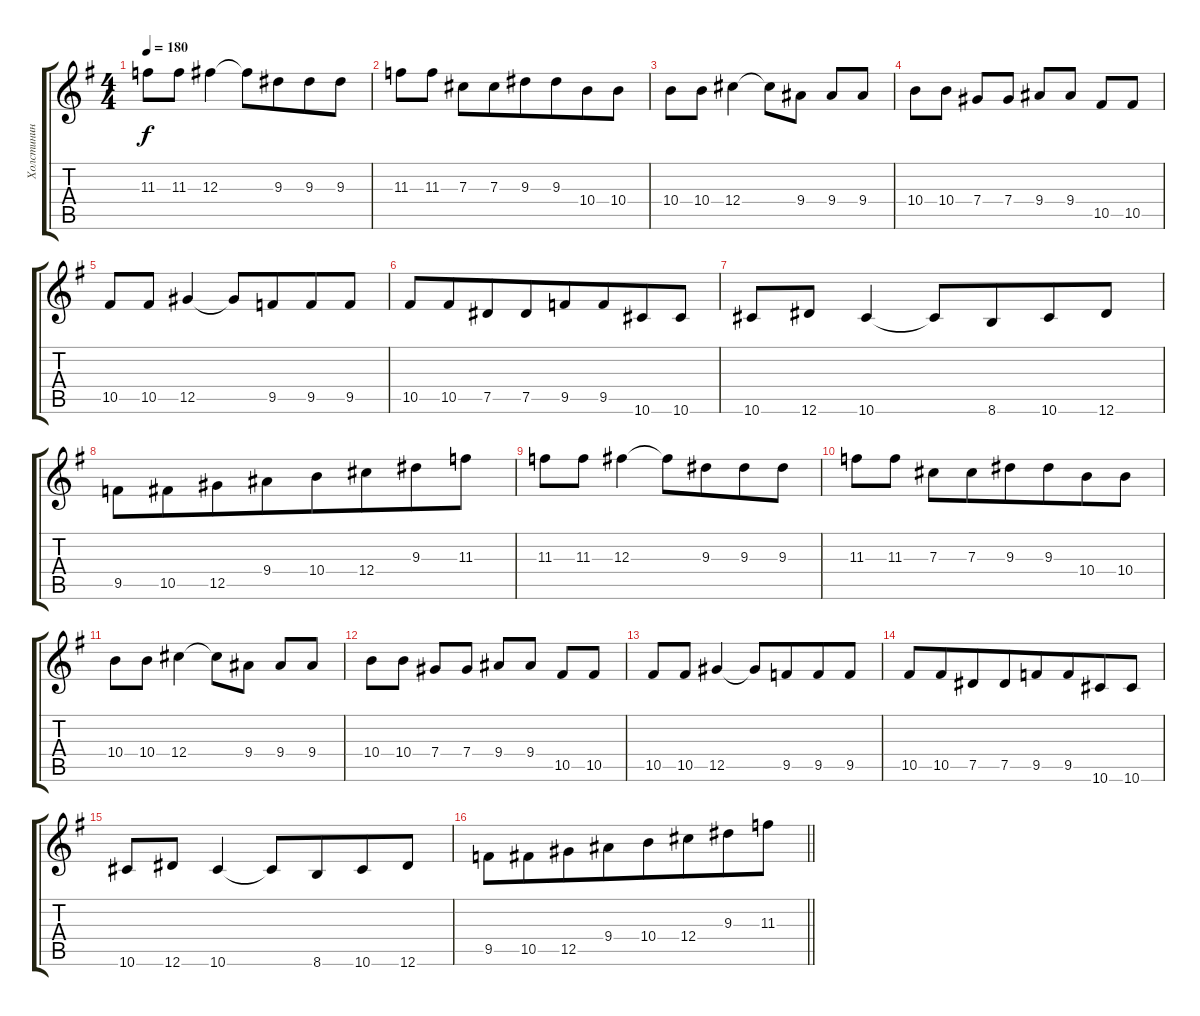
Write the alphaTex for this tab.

\track ("Холстинин" "Холстинин") {instrument distortionguitar}
\staff {score tabs}
\tuning (Eb4 Bb3 Gb3 Db3 Ab2 Eb2) {hide}
\ts (4 4)
\tempo 180
\clef g2
\ks g
11.3.8{dy f beam merge} 11.3.8{beam merge} 12.3.4 12.3{t}.8 9.3.8{beam merge} 9.3.8{beam merge} 9.3.8 |
11.3.8{beam merge} 11.3.8 7.3.8{beam merge} 7.3.8{beam merge} 9.3.8 9.3.8{beam merge} 10.4.8{beam merge} 10.4.8 |
10.4.8 10.4.8 12.4.4 12.4{t}.8 9.4.8 9.4.8 9.4.8 |
10.4.8 10.4.8 7.4.8 7.4.8 9.4.8 9.4.8 10.5.8 10.5.8 |
10.5.8{beam merge} 10.5.8{beam merge} 12.5.4{beam merge} 12.5{t}.8{beam merge} 9.5.8{beam merge} 9.5.8{beam merge} 9.5.8 |
10.5.8{beam merge} 10.5.8{beam merge} 7.5.8{beam merge} 7.5.8{beam merge} 9.5.8{beam merge} 9.5.8{beam merge} 10.6.8{beam merge} 10.6.8 |
10.6.8{beam merge} 12.6.8{beam merge} 10.6.4{beam merge} 10.6{t}.8{beam merge} 8.6.8{beam merge} 10.6.8 12.6.8 |
9.5.8{beam merge} 10.5.8{beam merge} 12.5.8{beam merge} 9.4.8{beam merge} 10.4.8{beam merge} 12.4.8{beam merge} 9.3.8{beam merge} 11.3.8 |
11.3.8{beam merge} 11.3.8{beam merge} 12.3.4 12.3{t}.8 9.3.8{beam merge} 9.3.8{beam merge} 9.3.8 |
11.3.8{beam merge} 11.3.8 7.3.8{beam merge} 7.3.8{beam merge} 9.3.8 9.3.8{beam merge} 10.4.8{beam merge} 10.4.8 |
10.4.8 10.4.8 12.4.4 12.4{t}.8 9.4.8 9.4.8 9.4.8 |
10.4.8 10.4.8 7.4.8 7.4.8 9.4.8 9.4.8 10.5.8 10.5.8 |
10.5.8{beam merge} 10.5.8{beam merge} 12.5.4{beam merge} 12.5{t}.8{beam merge} 9.5.8{beam merge} 9.5.8{beam merge} 9.5.8 |
10.5.8{beam merge} 10.5.8{beam merge} 7.5.8{beam merge} 7.5.8{beam merge} 9.5.8{beam merge} 9.5.8{beam merge} 10.6.8{beam merge} 10.6.8 |
10.6.8{beam merge} 12.6.8{beam merge} 10.6.4{beam merge} 10.6{t}.8{beam merge} 8.6.8{beam merge} 10.6.8 12.6.8 |
\barLineRight lightlight
9.5.8{beam merge} 10.5.8{beam merge} 12.5.8{beam merge} 9.4.8{beam merge} 10.4.8{beam merge} 12.4.8{beam merge} 9.3.8{beam merge} 11.3.8
